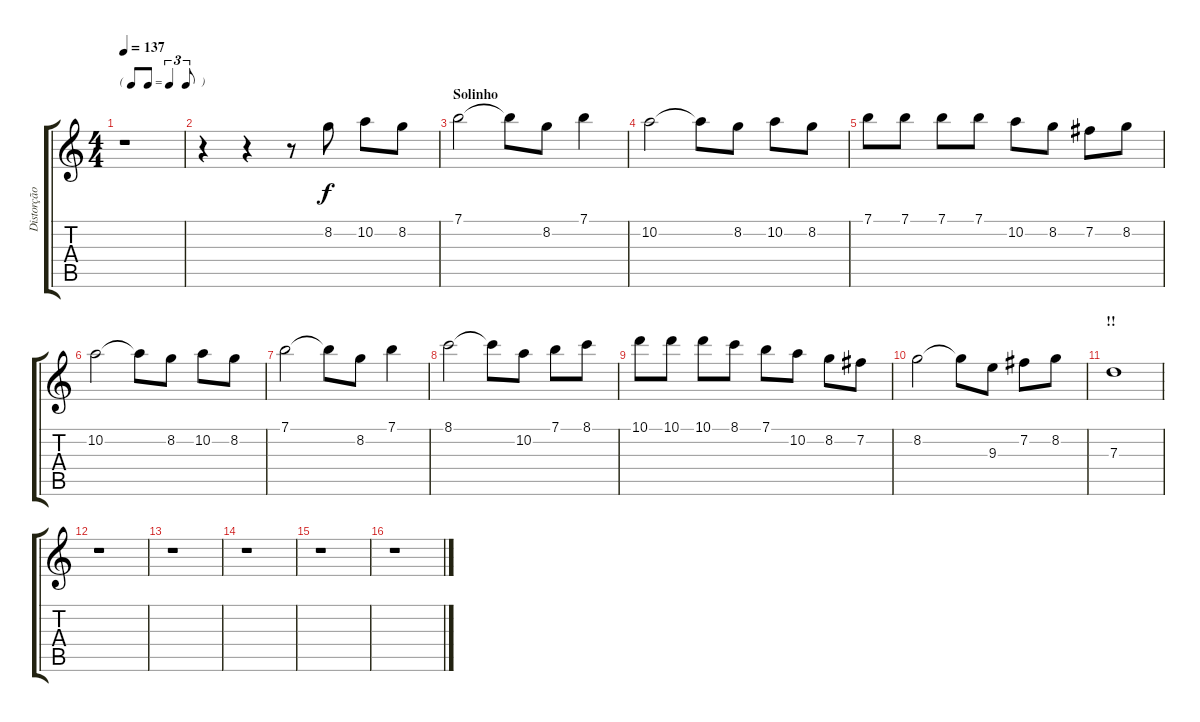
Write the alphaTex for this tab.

\track ("Distorção" "Distorção") {instrument distortionguitar}
\staff {score tabs}
\tuning (E4 B3 G3 D3 A2 E2) {hide}
\ts (4 4)
\tf triplet8th
\tempo 137
\clef g2
\ks c
r.1{dy f} |
r.4 r.4 r.8 8.2.8 10.2.8 8.2.8 |
\section ("" "Solinho")
7.1.2 7.1{t}.8 8.2.8 7.1.4 |
10.2.2 10.2{t}.8 8.2.8 10.2.8 8.2.8 |
7.1.8 7.1.8 7.1.8 7.1.8 10.2.8 8.2.8 7.2.8 8.2.8 |
10.2.2 10.2{t}.8 8.2.8 10.2.8 8.2.8 |
7.1.2 7.1{t}.8 8.2.8 7.1.4 |
8.1.2 8.1{t}.8 10.2.8 7.1.8 8.1.8 |
10.1.8 10.1.8 10.1.8 8.1.8 7.1.8 10.2.8 8.2.8 7.2.8 |
8.2.2 8.2{t}.8 9.3.8 7.2.8 8.2.8 |
\section ("" "!!")
7.3.1 |
r.1 |
r.1 |
r.1 |
r.1 |
r.1
